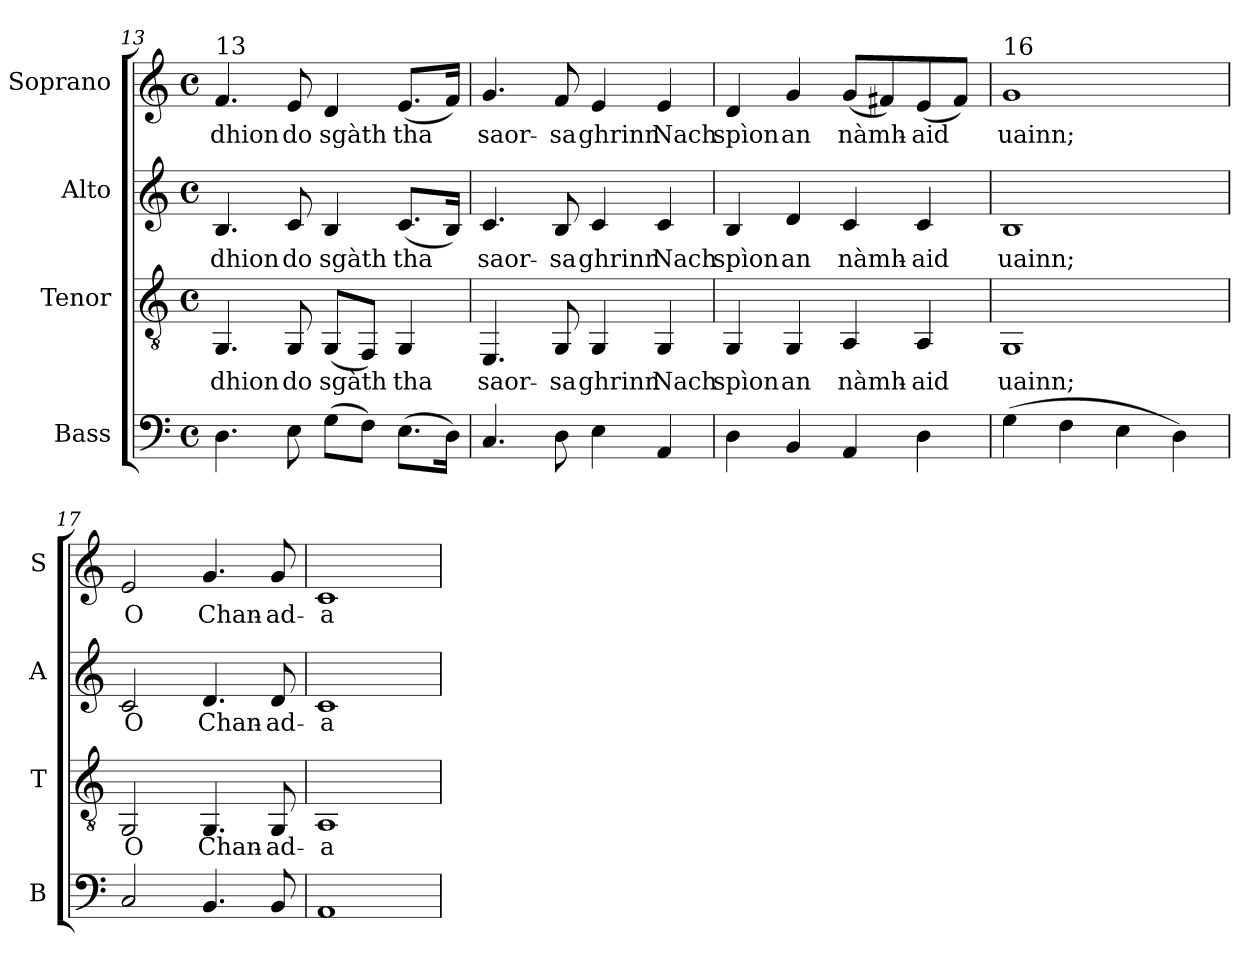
**kern	**kern	**text	**kern	**text	**kern	**text
*part4	*part3	*part3	*part2	*part2	*part1	*part1
*staff4	*staff3	*staff3	*staff2	*staff2	*staff1	*staff1
*I"Bass	*I"Tenor	*	*I"Alto	*	*I"Soprano	*
*I'B	*I'T	*	*I'A	*	*I'S	*
!!LO:PB:g=z
*clefF4	*clefGv2	*	*clefG2	*	*clefG2	*
*k[]	*k[]	*	*k[]	*	*k[]	*
*C:	*C:	*	*C:	*	*C:	*
*M4/4	*M4/4	*	*M4/4	*	*M4/4	*
*met(c)	*met(c)	*	*met(c)	*	*met(c)	*
=13	=13	=13	=13	=13	=13	=13
!	!	!LO:LY:b:color=#000000	!	!	!	!
!	!	!	!	!LO:LY:b:color=#000000	!	!
!	!	!	!	!	!LO:TX:a:t=13	!
!	!	!	!	!	!	!LO:LY:b:color=#000000
4.Di\	4.GGi/	dhion	4.Bi/	dhion	4.fi/	dhion
!	!	!LO:LY:b:color=#000000	!	!	!	!
!	!	!	!	!LO:LY:b:color=#000000	!	!
!	!	!	!	!	!	!LO:LY:b:color=#000000
8Ei\	8GGi/	do	8ci/	do	8ei/	do
!	!	!LO:LY:b:color=#000000	!	!	!	!
!	!	!	!	!LO:LY:b:color=#000000	!	!
!	!	!	!	!	!	!LO:LY:b:color=#000000
(8Gi\L	(8GGi/L	sgàth	4Bi/	sgàth	4di/	sgàth
8Fi\J)	8FFi/J)	.	.	.	.	.
!	!	!LO:LY:b:color=#000000	!	!	!	!
!	!	!	!	!LO:LY:b:color=#000000	!	!
!	!	!	!	!	!	!LO:LY:b:color=#000000
(8.Ei\L	4GGi/	tha	(8.ci/L	tha	(8.ei/L	tha
16Di\Jk)	.	.	16Bi/Jk)	.	16fi/Jk)	.
=14	=14	=14	=14	=14	=14	=14
!	!	!LO:LY:b:color=#000000	!	!	!	!
!	!	!	!	!LO:LY:b:color=#000000	!	!
!	!	!	!	!	!	!LO:LY:b:color=#000000
4.Ci/	4.EEi/	saor-	4.ci/	saor-	4.gi/	saor-
!	!	!LO:LY:b:color=#000000	!	!	!	!
!	!	!	!	!LO:LY:b:color=#000000	!	!
!	!	!	!	!	!	!LO:LY:b:color=#000000
8Di\	8GGi/	-sa	8Bi/	-sa	8fi/	-sa
!	!	!LO:LY:b:color=#000000	!	!	!	!
!	!	!	!	!LO:LY:b:color=#000000	!	!
!	!	!	!	!	!	!LO:LY:b:color=#000000
4Ei\	4GGi/	ghrinn	4ci/	ghrinn	4ei/	ghrinn
!	!	!LO:LY:b:color=#000000	!	!	!	!
!	!	!	!	!LO:LY:b:color=#000000	!	!
!	!	!	!	!	!	!LO:LY:b:color=#000000
4AAi/	4GGi/	Nach	4ci/	Nach	4ei/	Nach
=15	=15	=15	=15	=15	=15	=15
!	!	!LO:LY:b:color=#000000	!	!	!	!
!	!	!	!	!LO:LY:b:color=#000000	!	!
!	!	!	!	!	!	!LO:LY:b:color=#000000
4Di\	4GGi/	spìon	4Bi/	spìon	4di/	spìon
!	!	!LO:LY:b:color=#000000	!	!	!	!
!	!	!	!	!LO:LY:b:color=#000000	!	!
!	!	!	!	!	!	!LO:LY:b:color=#000000
4BBi/	4GGi/	an	4di/	an	4gi/	an
!	!	!LO:LY:b:color=#000000	!	!	!	!
!	!	!	!	!LO:LY:b:color=#000000	!	!
!	!	!	!	!	!	!LO:LY:b:color=#000000
4AAi/	4AAi/	nàmh-	4ci/	nàmh-	(8gi/L	nàmh-
.	.	.	.	.	8f#Xi/)	.
!	!	!LO:LY:b:color=#000000	!	!	!	!
!	!	!	!	!LO:LY:b:color=#000000	!	!
!	!	!	!	!	!	!LO:LY:b:color=#000000
4Di\	4AAi/	-aid	4ci/	-aid	(8ei/	-aid
.	.	.	.	.	8f#i/J)	.
!!LO:LB:g=z
=16	=16	=16	=16	=16	=16	=16
!	!	!LO:LY:b:color=#000000	!	!	!	!
!	!	!	!	!LO:LY:b:color=#000000	!	!
!	!	!	!	!	!LO:TX:a:t=16	!
!	!	!	!	!	!	!LO:LY:b:color=#000000
(4Gi\	1GGi	uainn;	1Bi	uainn;	1gi	uainn;
4Fi\	.	.	.	.	.	.
4Ei\	.	.	.	.	.	.
4Di\)	.	.	.	.	.	.
=17	=17	=17	=17	=17	=17	=17
!	!	!LO:LY:b:color=#000000	!	!	!	!
!	!	!	!	!LO:LY:b:color=#000000	!	!
!	!	!	!	!	!	!LO:LY:b:color=#000000
2Ci/	2GGi/	O	2ci/	O	2ei/	O
!	!	!LO:LY:b:color=#000000	!	!	!	!
!	!	!	!	!LO:LY:b:color=#000000	!	!
!	!	!	!	!	!	!LO:LY:b:color=#000000
4.BBi/	4.GGi/	Chan-	4.di/	Chan-	4.gi/	Chan-
!	!	!LO:LY:b:color=#000000	!	!	!	!
!	!	!	!	!LO:LY:b:color=#000000	!	!
!	!	!	!	!	!	!LO:LY:b:color=#000000
8BBi/	8GGi/	-ad-	8di/	-ad-	8gi/	-ad-
=18	=18	=18	=18	=18	=18	=18
!	!	!LO:LY:b:color=#000000	!	!	!	!
!	!	!	!	!LO:LY:b:color=#000000	!	!
!	!	!	!	!	!	!LO:LY:b:color=#000000
1AAi	1AAi	-a	1ci	-a	1ci	-a
=	=	=	=	=	=	=
*-	*-	*-	*-	*-	*-	*-
